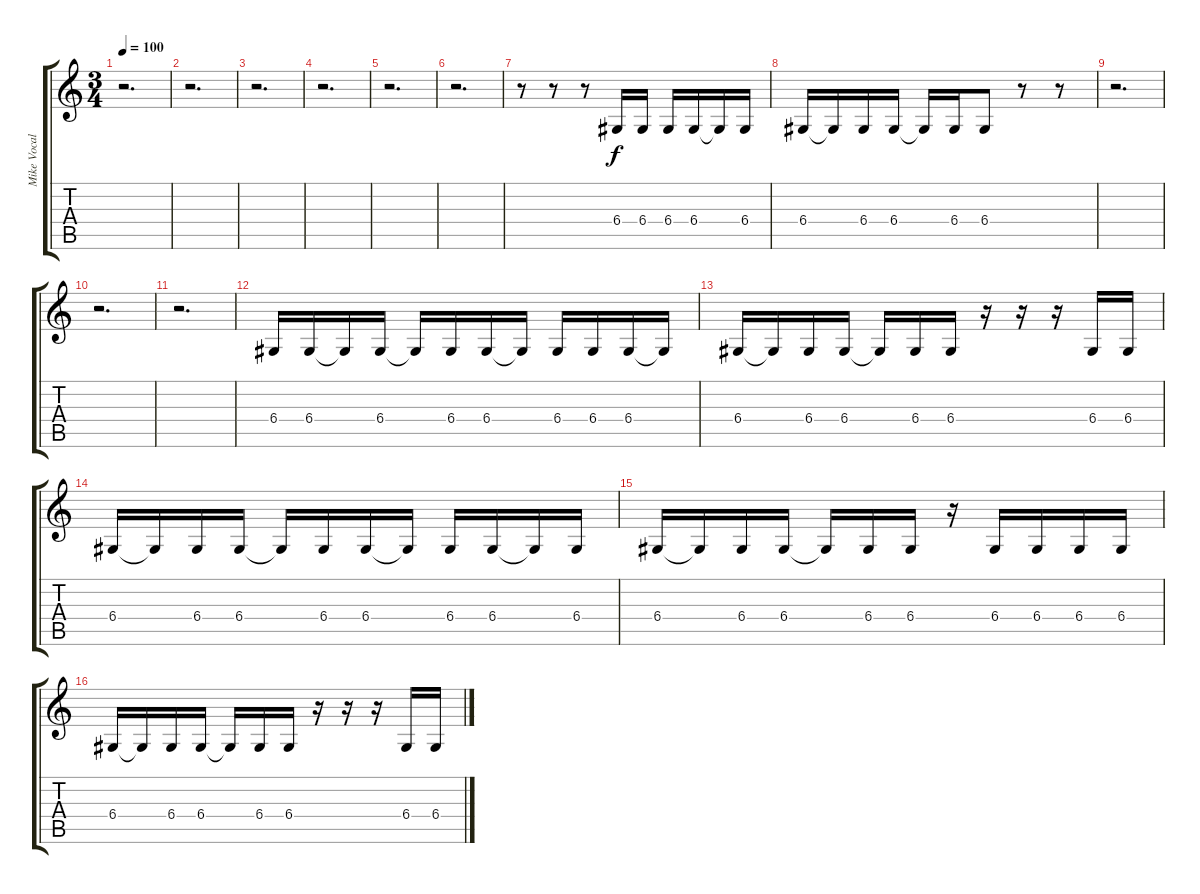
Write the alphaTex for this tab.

\track ("Mike Vocals" "Mike Vocal") {instrument harmonica}
\staff {score tabs}
\tuning (E4 B3 G3 D3 A2 E2) {hide}
\ts (3 4)
\tempo 100
\clef g2
\ks c
r.2{d dy f} |
r.2{d} |
r.2{d} |
r.2{d} |
r.2{d} |
r.2{d} |
r.8 r.8 r.8 6.4.16 6.4.16 6.4.16 6.4.16 6.4{t}.16 6.4.16 |
6.4.16 6.4{t}.16 6.4.16 6.4.16 6.4{t}.16 6.4.16 6.4.8 r.8 r.8 |
r.2{d} |
r.2{d} |
r.2{d} |
6.4.16 6.4.16 6.4{t}.16 6.4.16 6.4{t}.16 6.4.16 6.4.16 6.4{t}.16 6.4.16 6.4.16 6.4.16 6.4{t}.16 |
6.4.16 6.4{t}.16 6.4.16 6.4.16 6.4{t}.16 6.4.16 6.4.16 r.16 r.16 r.16 6.4.16 6.4.16 |
6.4.16 6.4{t}.16 6.4.16 6.4.16 6.4{t}.16 6.4.16 6.4.16 6.4{t}.16 6.4.16 6.4.16 6.4{t}.16 6.4.16 |
6.4.16 6.4{t}.16 6.4.16 6.4.16 6.4{t}.16 6.4.16 6.4.16 r.16 6.4.16 6.4.16 6.4.16 6.4.16 |
6.4.16 6.4{t}.16 6.4.16 6.4.16 6.4{t}.16 6.4.16 6.4.16 r.16 r.16 r.16 6.4.16 6.4.16
